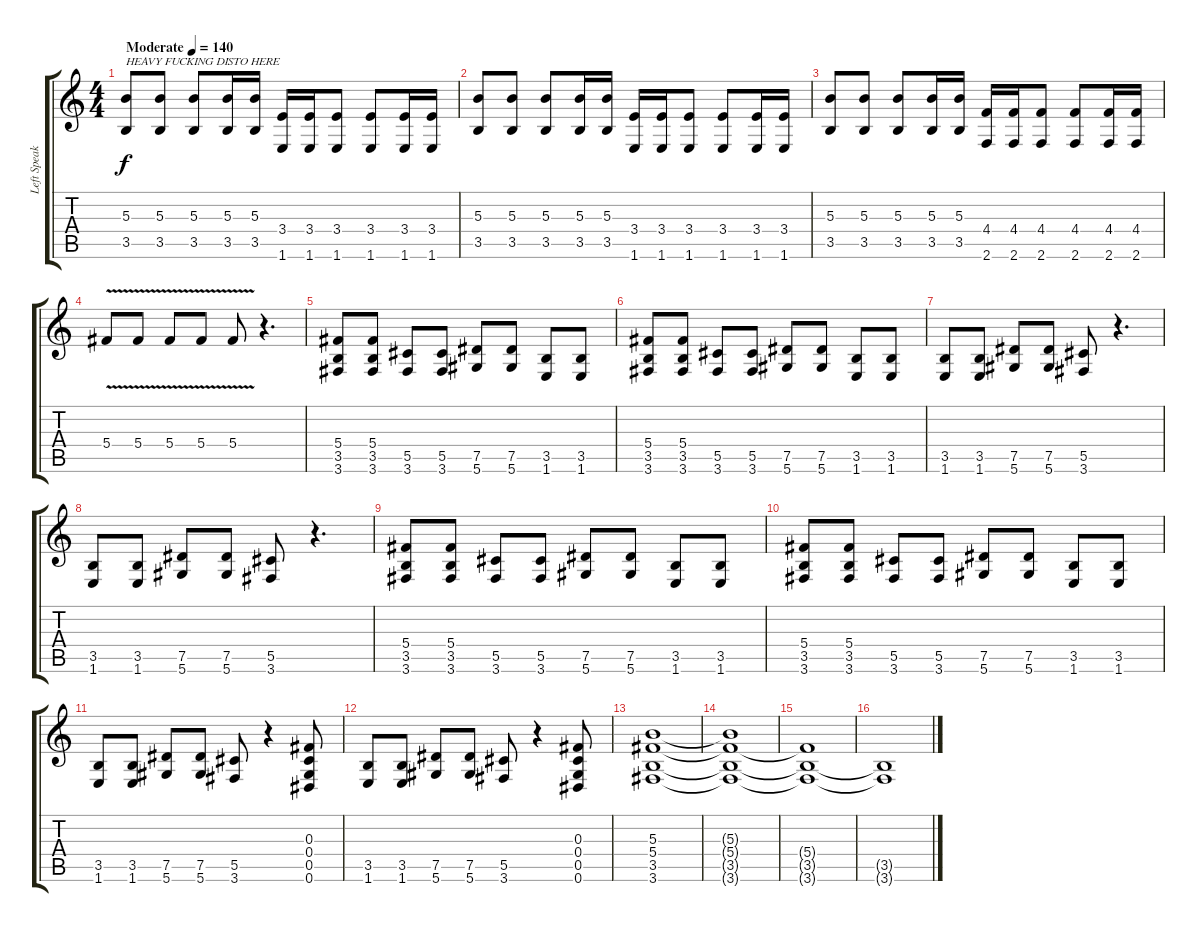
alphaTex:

\track ("Left Speaker" "Left Speak") {instrument distortionguitar}
\staff {score tabs}
\tuning (Eb4 Bb3 Gb3 Db3 Ab2 Eb2) {hide}
\ts (4 4)
\tempo (140 "Moderate")
\clef g2
\ks c
(5.3 3.5).8{txt "HEAVY FUCKING DISTO HERE" dy f instrument distortionguitar} (5.3 3.5).8 (5.3 3.5).8 (5.3 3.5).16 (5.3 3.5).16 (3.4 1.6).16 (3.4 1.6).16 (3.4 1.6).8 (3.4 1.6).8 (3.4 1.6).16 (3.4 1.6).16 |
(5.3 3.5).8 (5.3 3.5).8 (5.3 3.5).8 (5.3 3.5).16 (5.3 3.5).16 (3.4 1.6).16 (3.4 1.6).16 (3.4 1.6).8 (3.4 1.6).8 (3.4 1.6).16 (3.4 1.6).16 |
(5.3 3.5).8 (5.3 3.5).8 (5.3 3.5).8 (5.3 3.5).16 (5.3 3.5).16 (4.4 2.6).16 (4.4 2.6).16 (4.4 2.6).8 (4.4 2.6).8 (4.4 2.6).16 (4.4 2.6).16 |
5.4{v}.8 5.4{v}.8 5.4{v}.8 5.4{v}.8 5.4{v}.8 r.4{d} |
(5.4 3.5 3.6).8 (5.4 3.5 3.6).8 (5.5 3.6).8 (5.5 3.6).8 (7.5 5.6).8 (7.5 5.6).8 (3.5 1.6).8 (3.5 1.6).8 |
(5.4 3.5 3.6).8 (5.4 3.5 3.6).8 (5.5 3.6).8 (5.5 3.6).8 (7.5 5.6).8 (7.5 5.6).8 (3.5 1.6).8 (3.5 1.6).8 |
(3.5 1.6).8 (3.5 1.6).8 (7.5 5.6).8 (7.5 5.6).8 (5.5 3.6).8 r.4{d} |
(3.5 1.6).8 (3.5 1.6).8 (7.5 5.6).8 (7.5 5.6).8 (5.5 3.6).8 r.4{d} |
(5.4 3.5 3.6).8 (5.4 3.5 3.6).8 (5.5 3.6).8 (5.5 3.6).8 (7.5 5.6).8 (7.5 5.6).8 (3.5 1.6).8 (3.5 1.6).8 |
(5.4 3.5 3.6).8 (5.4 3.5 3.6).8 (5.5 3.6).8 (5.5 3.6).8 (7.5 5.6).8 (7.5 5.6).8 (3.5 1.6).8 (3.5 1.6).8 |
(3.5 1.6).8 (3.5 1.6).8 (7.5 5.6).8 (7.5 5.6).8 (5.5 3.6).8 r.4 (0.3 0.4 0.5 0.6).8 |
(3.5 1.6).8 (3.5 1.6).8 (7.5 5.6).8 (7.5 5.6).8 (5.5 3.6).8 r.4 (0.3 0.4 0.5 0.6).8 |
(5.3 5.4 3.5 3.6).1 |
(5.3{t} 5.4{t} 3.5{t} 3.6{t}).1 |
(5.4{t} 3.5{t} 3.6{t}).1 |
(3.5{t} 3.6{t}).1
